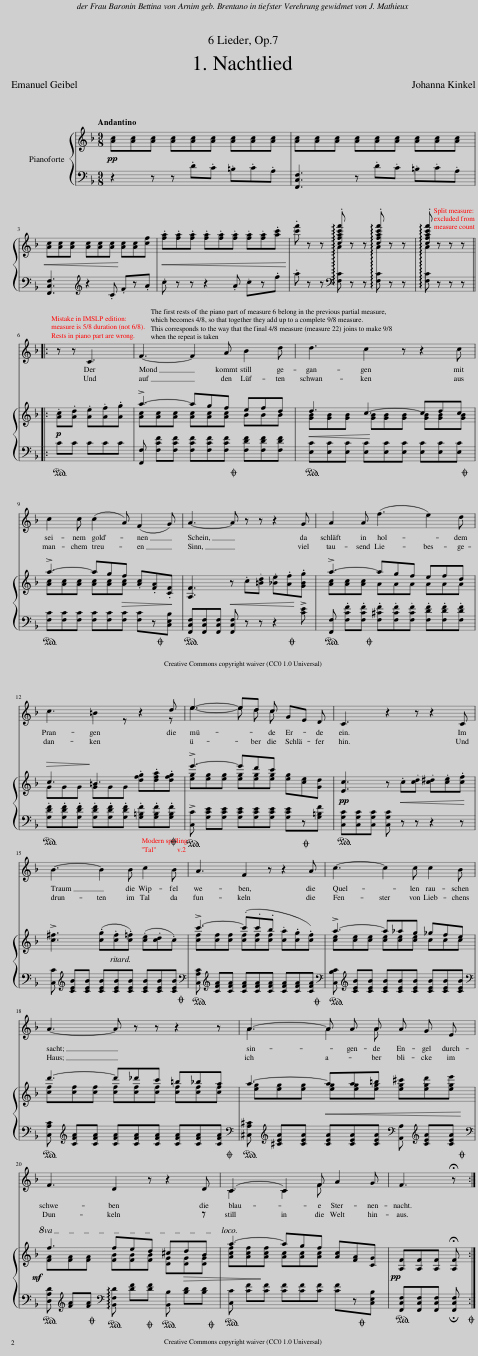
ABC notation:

X:1
%%score ( 1 2 ) { ( 3 5 ) | 4 }
L:1/8
Q:1/4=92
M:9/8
I:linebreak $
K:F
V:1 treble
V:2 treble
V:3 treble
V:5 treble
V:4 bass
V:1
 z9 | z9 |$ z9 | z9 | z9 | %5
 z2 z z |:$ z z!mp! C3 | F3- F2 A B2 d | d3 c2 z z2 c |$ c2 c (c2 A) (F2 G) | %10
 A3- A z z z2 G | A2 A (f3 e2) d |$ c3 =B2 z z2 d | e3- ed c GE D | C3 z2 z z2 C |$ %15
 B3-[Q:1/4=90] B2 B[Q:1/4=86] c2 B |[Q:1/4=92] A3 F2 z z2 A | c3- c2 c c2 B |$ A3- A z z z2 z |!<(! A3- A A A A G E!<)! |$ %20
!mf!!>(! F3 D2 z z2 D!>)! |!mp! C3- C2 F A2 G | F3 !fermata!z :| %23
V:2
 x9 | x9 |$ x9 | x9 | x9 | %5
 x4 |:$ x5 | x9 | x9 |$ x9 | %10
 x9 | x9 |$ x3 x3 x2 z | e3- e d c x3 | x9 |$ %15
 x9 | x9 | x9 |$ x9 | A3 A2 A x3 |$ %20
 x3 x2 x x2 z | C3 C2 F x2 x | x4 :| %23
V:3
!pp! [Ac][Ac][Ac] [Ac]!<(![Ac][Ac] [Ac][Ac][Ac]!<)! |!p! [Ac]!pp![Ac][Ac] [Ac]!<(![Ac][Ac] [Ac][Ac][Ac]!<)! |$!p! [Ac]!pp!!<(![Ac][Ac] [Ac][Ac][Ac] [Ac][Ac][cf]!<)! |!mp! .[fa]!p!!<(!.[fa].[fa] .[fa].[fa].[fa] .[fa].[fa].[ac']!<)! |!mf! .[c'f'] z z !arpeggio!.[cfac'f'] z z !arpeggio!.[cfac'f'] z z | %5
 !arpeggio!.[cfac'f'] z z z |:$!p! .[Ac].[Ad] .[Ae].[Af].[Ag] | !>!a3- agf efd |!<(! d3 c3-!<)! cdc |$ !>!a3- ag!>(!f .[Ac].[FA].[CF]!>)! | %10
 [A,F]3!<(! z .c.[=Bd] .[_Be].[Af].[GBg]!<)! | !>!a3- agf efd |$!>(! c3!>)! =B3 .[dfg].[dfa].[dfg] | !>!e'3- e'd'c' [eg][ce][Gd] |!pp! [Ec]3 z!<(! .c.[cd] .[c^d].[ce].[cf]!<)! |$ %15
 !>![c^f]3 (.[cg].[cf].[c=f]) (.[ce].[cd].c) | !>!c'3- (.c'.c'.b .[ca].[cg].[cf]) | !>!a3- a_ag _gfe |$ d'3- d'_d'c' =b_ba | a3-!<(! aa=b [eg^c'][egd'][ege']!<)! |$ %20
!mf!!8va(! f'3 f'e'd' ^c'!>(!d'b!8va)! | a3-!>)!!mp! a!>(!gf [Ac][FA][CG]!>)! |!pp! [A,F][A,F][A,F] !fermata![A,F] :| %23
V:4
 z2 z z .D.C .=B,.C.A, | [F,,C,F,]3 z .D.C .=B,.C.A, |$ [F,,C,F,]3[K:treble] z2 .C .Fz.A | .c z z z2 .A .cz.f | .a z z[K:bass] [F,C] z z [F,C] z z | %5
 [F,C] z z z |:$!ped! CC CCC | [F,,F,] [F,CF][F,CF] [F,CF][F,CF][F,CF]!ped-up! [F,DF][F,DF][F,DF] |!ped! [E,C][E,C][E,C] [E,C][E,C][E,C] [E,C][E,C][E,C]!ped-up! |$!ped! [F,C][F,C][F,C] [F,C][F,C][F,C] [F,C]z!ped-up![C,E,B,] | %10
!ped! [F,,C,F,][F,,C,F,][F,,C,F,] [F,,C,F,] z z z2!ped-up! !>![CE] |!ped! [F,,F,] .[F,CF].[F,CF]!ped-up! .[F,^CF].[F,CF].[F,CF] .[F,DF].[F,DF].[F,DF] |$!ped! .[G,DF].[G,DF].[G,DF] .[G,DF].[G,DF].[G,DF] .[G,=B,F].[G,B,F].[G,B,F]!ped-up! |!ped! !>![C,C] [G,CE][G,CE] [G,CE][G,CE][G,CE] [G,CE]z!ped-up![G,=B,F] |!ped! [C,G,C][C,G,C][C,G,C] [C,G,C] z z z2 z |$ %15
 [C,C][K:treble] [CEB][CEB] [CEB][CEB][CEB] [CEB][CEB][CEB]!ped-up! |[K:bass]!ped! [C,A,C][K:treble] [CFA][CFA] [CFA][CFA][CFA] [CFA][CFA][CFA]!ped-up! |[K:bass]!ped! [C,B,C][K:treble] [CEB][CEB] [CEB][CEB][CEB] [CEB][CEB][CEB]!ped-up! |$[K:bass]!ped! [C,A,C][K:treble] [CFA][CFA] [CFA][CFA][CFA] [CFA][CFA][CFA]!ped-up! |[K:bass]!ped! [^C,A,^C][K:treble] [^CEA][CEA] [CEA][CEA][CEA][K:bass] [A,,A,][K:treble] [CEA][CEA]!ped-up! |$ %20
[K:bass]!ped! [D,A,D][K:treble] [FA][FA]!ped-up![K:bass]!ped! !arpeggio![B,,F,D] [DF][DF]!ped-up!!ped! [B,,B,] [B,D][B,D]!ped-up! |!ped! [C,C] [CF][CF] [CF][CF][CF] [CF]z!ped-up![C,E,B,] |!ped! [F,,C,F,][F,,C,F,][F,,C,F,] !fermata![F,,C,F,]!ped-up! :| %23
V:5
 x9 | x9 |$ x9 | x9 | x3 A x2 A x2 | %5
 A x3 |:$ x5 | [Ac][Ac][Ac] [Ac][Ac][Ac] BBB | [GB][GB][GB] [GB][GB][GB] [GB][GB][GB] |$ [Ac][Ac][Ac] [Ac][Ac][Ac] x3 | %10
 x9 | [Ac][Ac][Ac] AAA AAA |$ GGG GGG x3 | [eg][eg][eg] [eg][eg][eg] x3 | x9 |$ %15
 x9 | [cf][cf][cf] [cf][cf][cf] x3 | [ce][ce][ce] [ce][ce][ce] ccc |$ [cf][cf][cf] [cf][cf][cf] [cf][cf][cf] | [eg][eg][eg] [eg][eg][eg] x3 |$ %20
!8va(! [fa][fa][fa] [fb][fb][fb] [dg][dg][dg]!8va)! | [Acf][Acf][Acf] [Ac][Ac][Ac] x3 | x4 :| %23
